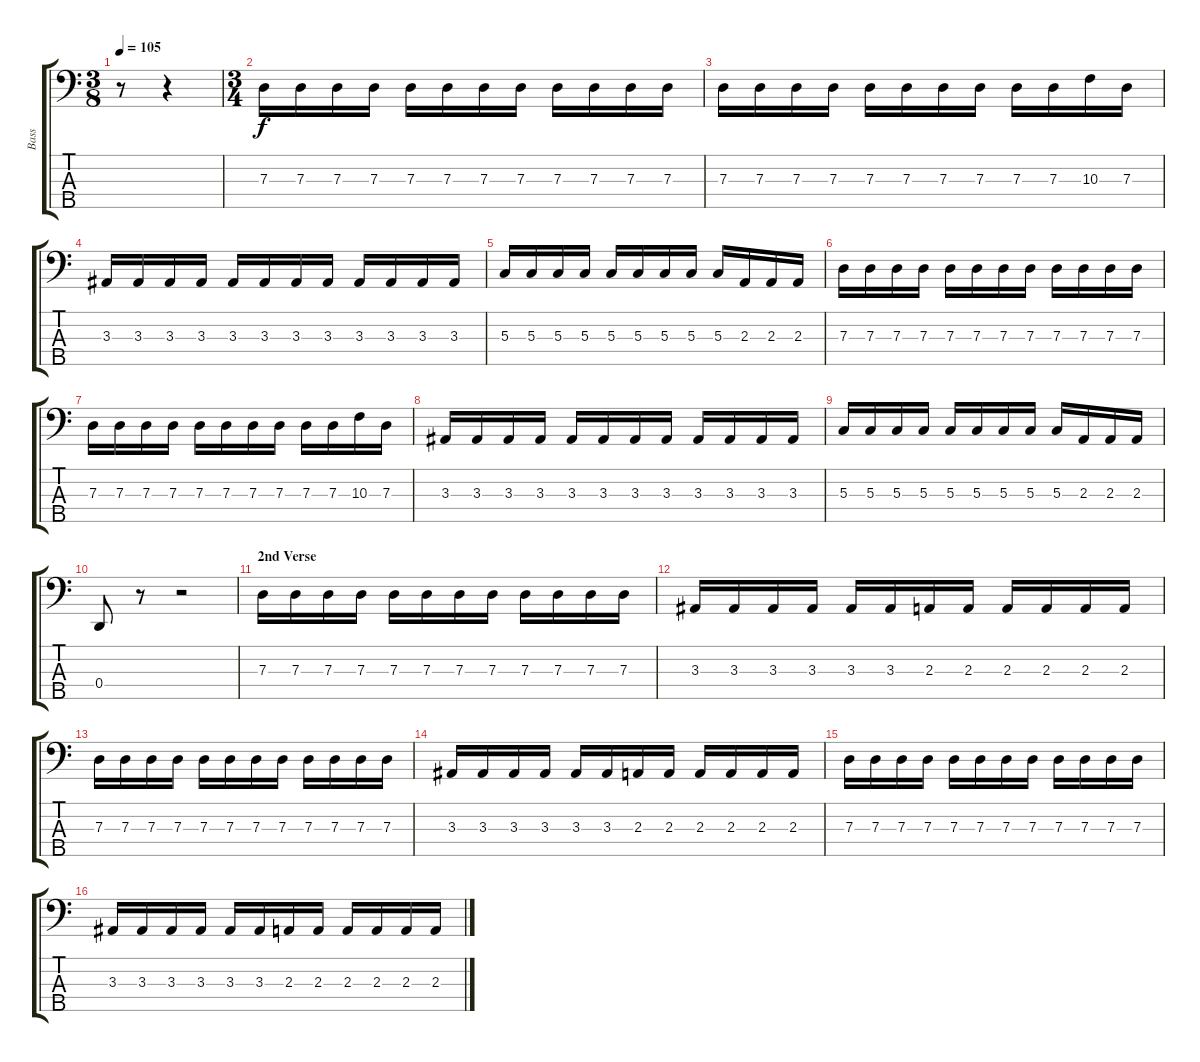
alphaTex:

\track ("Bass" "Bass") {instrument electricbassfinger}
\staff {score tabs}
\tuning (F2 C2 G1 D1 A0) {hide}
\ts (3 8)
\tempo 105
\clef f4
\ks c
r.8{dy f} r.4 |
\ts (3 4)
7.3.16 7.3.16 7.3.16 7.3.16 7.3.16 7.3.16 7.3.16 7.3.16 7.3.16 7.3.16 7.3.16 7.3.16 |
7.3.16 7.3.16 7.3.16 7.3.16 7.3.16 7.3.16 7.3.16 7.3.16 7.3.16 7.3.16 10.3.16 7.3.16 |
3.3.16 3.3.16 3.3.16 3.3.16 3.3.16 3.3.16 3.3.16 3.3.16 3.3.16 3.3.16 3.3.16 3.3.16 |
5.3.16 5.3.16 5.3.16 5.3.16 5.3.16 5.3.16 5.3.16 5.3.16 5.3.16 2.3.16 2.3.16 2.3.16 |
7.3.16 7.3.16 7.3.16 7.3.16 7.3.16 7.3.16 7.3.16 7.3.16 7.3.16 7.3.16 7.3.16 7.3.16 |
7.3.16 7.3.16 7.3.16 7.3.16 7.3.16 7.3.16 7.3.16 7.3.16 7.3.16 7.3.16 10.3.16 7.3.16 |
3.3.16 3.3.16 3.3.16 3.3.16 3.3.16 3.3.16 3.3.16 3.3.16 3.3.16 3.3.16 3.3.16 3.3.16 |
5.3.16 5.3.16 5.3.16 5.3.16 5.3.16 5.3.16 5.3.16 5.3.16 5.3.16 2.3.16 2.3.16 2.3.16 |
0.4.8 r.8 r.2 |
\section ("" "2nd Verse")
7.3.16 7.3.16 7.3.16 7.3.16 7.3.16 7.3.16 7.3.16 7.3.16 7.3.16 7.3.16 7.3.16 7.3.16 |
3.3.16 3.3.16 3.3.16 3.3.16 3.3.16 3.3.16 2.3.16 2.3.16 2.3.16 2.3.16 2.3.16 2.3.16 |
7.3.16 7.3.16 7.3.16 7.3.16 7.3.16 7.3.16 7.3.16 7.3.16 7.3.16 7.3.16 7.3.16 7.3.16 |
3.3.16 3.3.16 3.3.16 3.3.16 3.3.16 3.3.16 2.3.16 2.3.16 2.3.16 2.3.16 2.3.16 2.3.16 |
7.3.16 7.3.16 7.3.16 7.3.16 7.3.16 7.3.16 7.3.16 7.3.16 7.3.16 7.3.16 7.3.16 7.3.16 |
3.3.16 3.3.16 3.3.16 3.3.16 3.3.16 3.3.16 2.3.16 2.3.16 2.3.16 2.3.16 2.3.16 2.3.16
